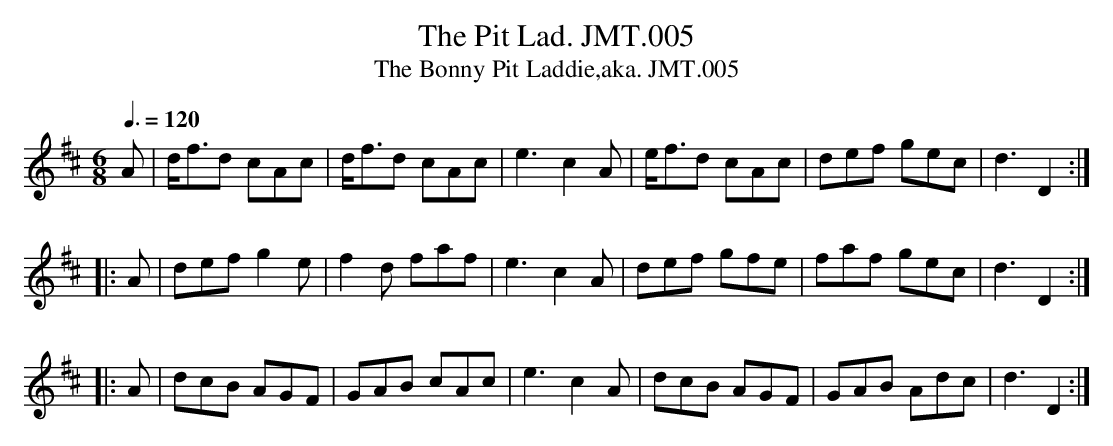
X:1
T:Pit Lad. JMT.005, The
T:Bonny Pit Laddie,aka. JMT.005, The
M:6/8
L:1/8
Q:3/8=120
K:D
A | d<fd cAc | d<fd cAc | e3 c2 A | e<fd cAc | def gec | d3 D2 :|
|:A | def g2e | f2d faf | e3c2A | def gfe | faf gec | d3 D2:|
|:A | dcB AGF | GAB cAc |e3c2A | dcB AGF | GAB Adc | d3D2 :|
